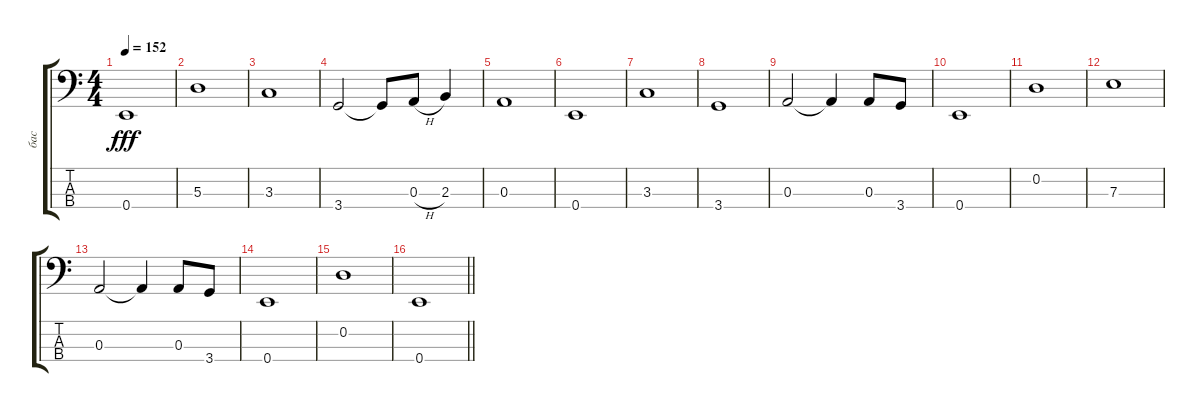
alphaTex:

\track ("бас" "бас") {instrument electricbassfinger}
\staff {score tabs}
\tuning (G2 D2 A1 E1) {hide}
\ts (4 4)
\tempo 152
\clef f4
\ks c
0.4.1{dy fff} |
5.3.1 |
3.3.1 |
3.4.2 3.4{t}.8 0.3{h}.8 2.3.4 |
0.3.1 |
0.4.1 |
3.3.1 |
3.4.1 |
0.3.2 0.3{t}.4 0.3.8 3.4.8 |
0.4.1 |
0.2.1 |
7.3.1 |
0.3.2 0.3{t}.4 0.3.8 3.4.8 |
0.4.1 |
0.2.1 |
\barLineRight lightlight
0.4.1
